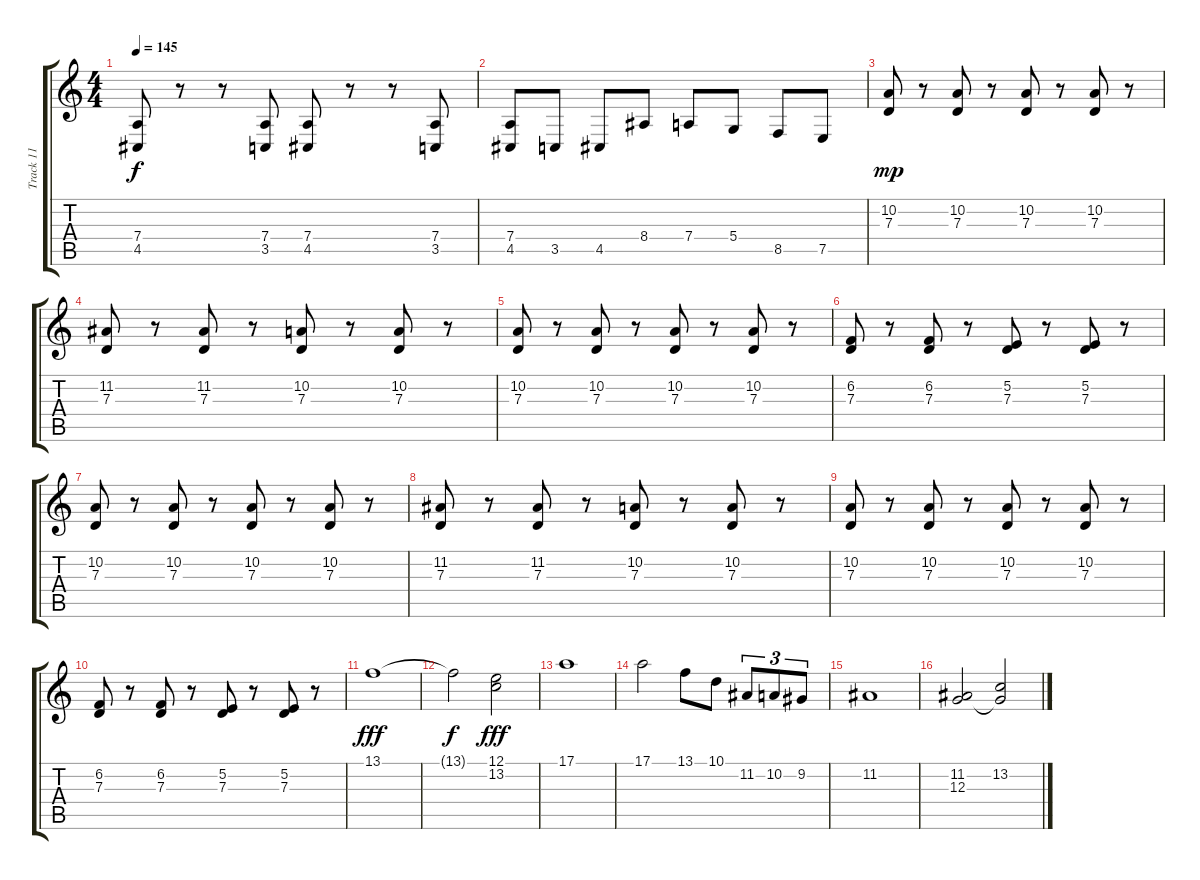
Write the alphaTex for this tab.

\track ("Track 11" "Track 11") {instrument trumpet}
\staff {score tabs}
\tuning (E4 B3 G3 D3 A2 D2) {hide}
\ts (4 4)
\tempo 145
\clef g2
\ks c
(7.4 4.5).8{dy f} r.8 r.8 (7.4 3.5).8 (7.4 4.5).8 r.8 r.8 (7.4 3.5).8 |
(7.4 4.5).8 3.5.8 4.5.8 8.4.8 7.4.8 5.4.8 8.5.8 7.5.8 |
(10.2 7.3).8{dy mp} r.8 (10.2 7.3).8 r.8 (10.2 7.3).8 r.8 (10.2 7.3).8 r.8 |
(11.2 7.3).8 r.8 (11.2 7.3).8 r.8 (10.2 7.3).8 r.8 (10.2 7.3).8 r.8 |
(10.2 7.3).8 r.8 (10.2 7.3).8 r.8 (10.2 7.3).8 r.8 (10.2 7.3).8 r.8 |
(6.2 7.3).8 r.8 (6.2 7.3).8 r.8 (5.2 7.3).8 r.8 (5.2 7.3).8 r.8 |
(10.2 7.3).8 r.8 (10.2 7.3).8 r.8 (10.2 7.3).8 r.8 (10.2 7.3).8 r.8 |
(11.2 7.3).8 r.8 (11.2 7.3).8 r.8 (10.2 7.3).8 r.8 (10.2 7.3).8 r.8 |
(10.2 7.3).8 r.8 (10.2 7.3).8 r.8 (10.2 7.3).8 r.8 (10.2 7.3).8 r.8 |
(6.2 7.3).8 r.8 (6.2 7.3).8 r.8 (5.2 7.3).8 r.8 (5.2 7.3).8 r.8 |
13.1.1{dy fff instrument synthstrings1} |
13.1{t}.2{dy f} (12.1 13.2).2{dy fff} |
17.1.1 |
17.1.2 13.1.8 10.1.8 11.2.8{tu (3 2)} 10.2.8{tu (3 2)} 9.2.8{tu (3 2)} |
11.2.1 |
(11.2 12.3).2 (13.2 12.3{t}).2
